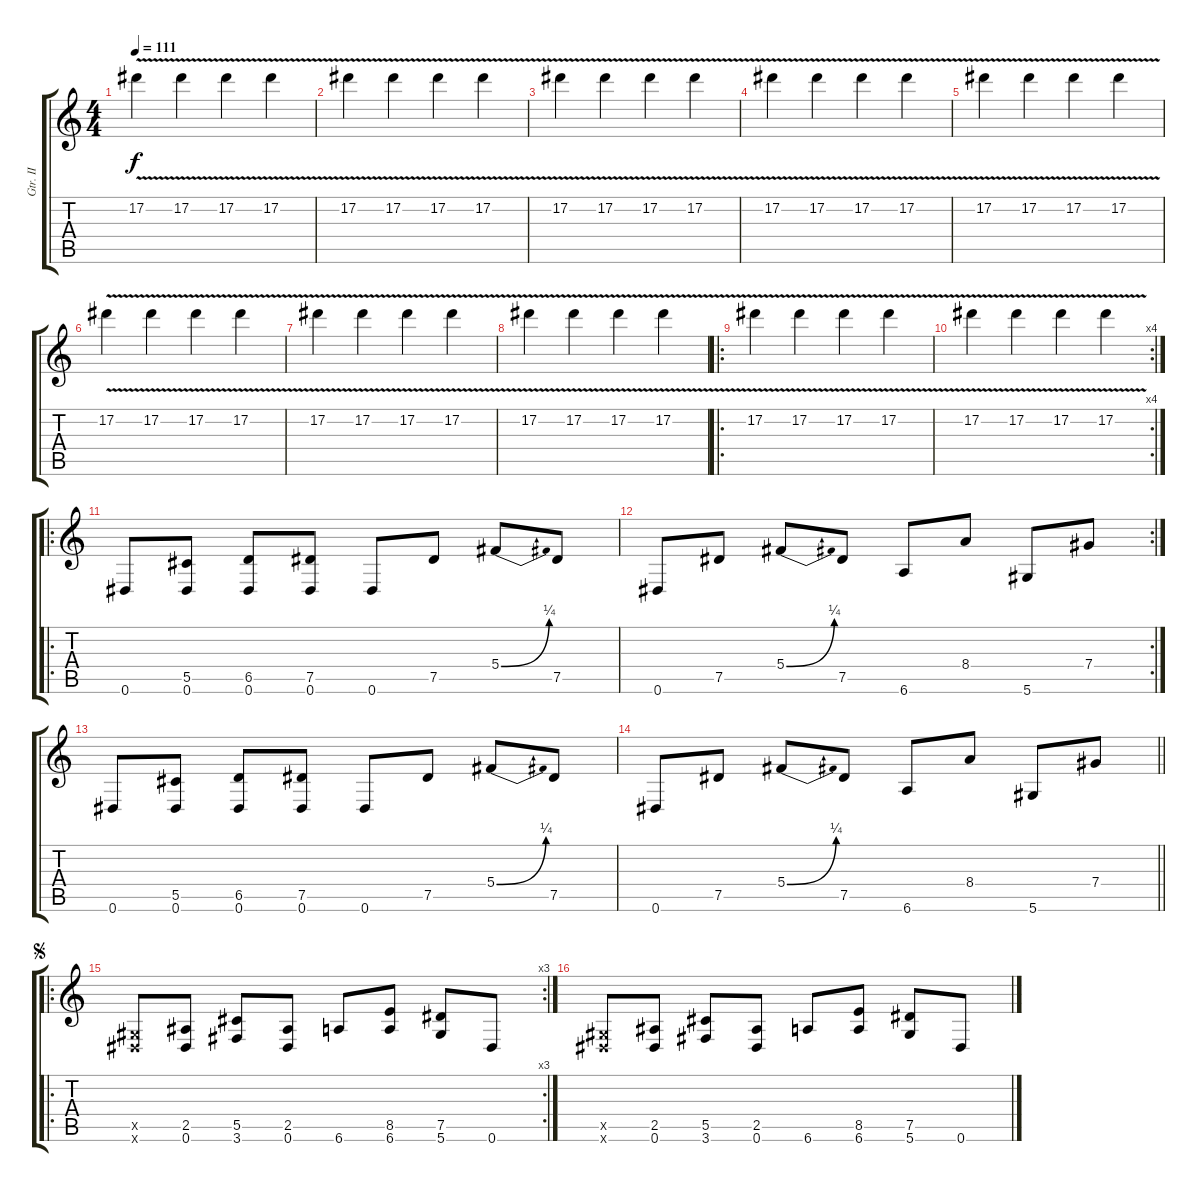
\track ("Gtr. II" "Gtr. II") {instrument distortionguitar}
\staff {score tabs}
\tuning (Eb4 Bb3 Gb3 Db3 Ab2 Eb2) {hide}
\ts (4 4)
\tempo 111
\clef g2
\ks c
17.2{v}.4{dy f instrument distortionguitar} 17.2{v}.4 17.2{v}.4 17.2{v}.4 |
17.2{v}.4 17.2{v}.4 17.2{v}.4 17.2{v}.4 |
17.2{v}.4 17.2{v}.4 17.2{v}.4 17.2{v}.4 |
17.2{v}.4 17.2{v}.4 17.2{v}.4 17.2{v}.4 |
17.2{v}.4 17.2{v}.4 17.2{v}.4 17.2{v}.4 |
17.2{v}.4 17.2{v}.4 17.2{v}.4 17.2{v}.4 |
17.2{v}.4 17.2{v}.4 17.2{v}.4 17.2{v}.4 |
17.2{v}.4 17.2{v}.4 17.2{v}.4 17.2{v}.4 |
\ro
17.2{v}.4 17.2{v}.4 17.2{v}.4 17.2{v}.4 |
\rc 4
17.2{v}.4 17.2{v}.4 17.2{v}.4 17.2{v}.4 |
\ro
0.6.8 (5.5 0.6).8 (6.5 0.6).8 (7.5 0.6).8 0.6.8 7.5.8 5.4{be (bend 0 0 60 1)}.8 7.5.8 |
\rc 2
0.6.8 7.5.8 5.4{be (bend 0 0 60 1)}.8 7.5.8 6.6.8 8.4.8 5.6.8 7.4.8 |
0.6.8 (5.5 0.6).8 (6.5 0.6).8 (7.5 0.6).8 0.6.8 7.5.8 5.4{be (bend 0 0 60 1)}.8 7.5.8 |
\barLineRight lightlight
0.6.8 7.5.8 5.4{be (bend 0 0 60 1)}.8 7.5.8 6.6.8 8.4.8 5.6.8 7.4.8 |
\ro
\rc 3
\jump segno
(0.5{x} 0.6{x}).8 (2.5 0.6).8 (5.5 3.6).8 (2.5 0.6).8 6.6.8 (8.5 6.6).8 (7.5 5.6).8 0.6.8 |
(0.5{x} 0.6{x}).8 (2.5 0.6).8 (5.5 3.6).8 (2.5 0.6).8 6.6.8 (8.5 6.6).8 (7.5 5.6).8 0.6.8
